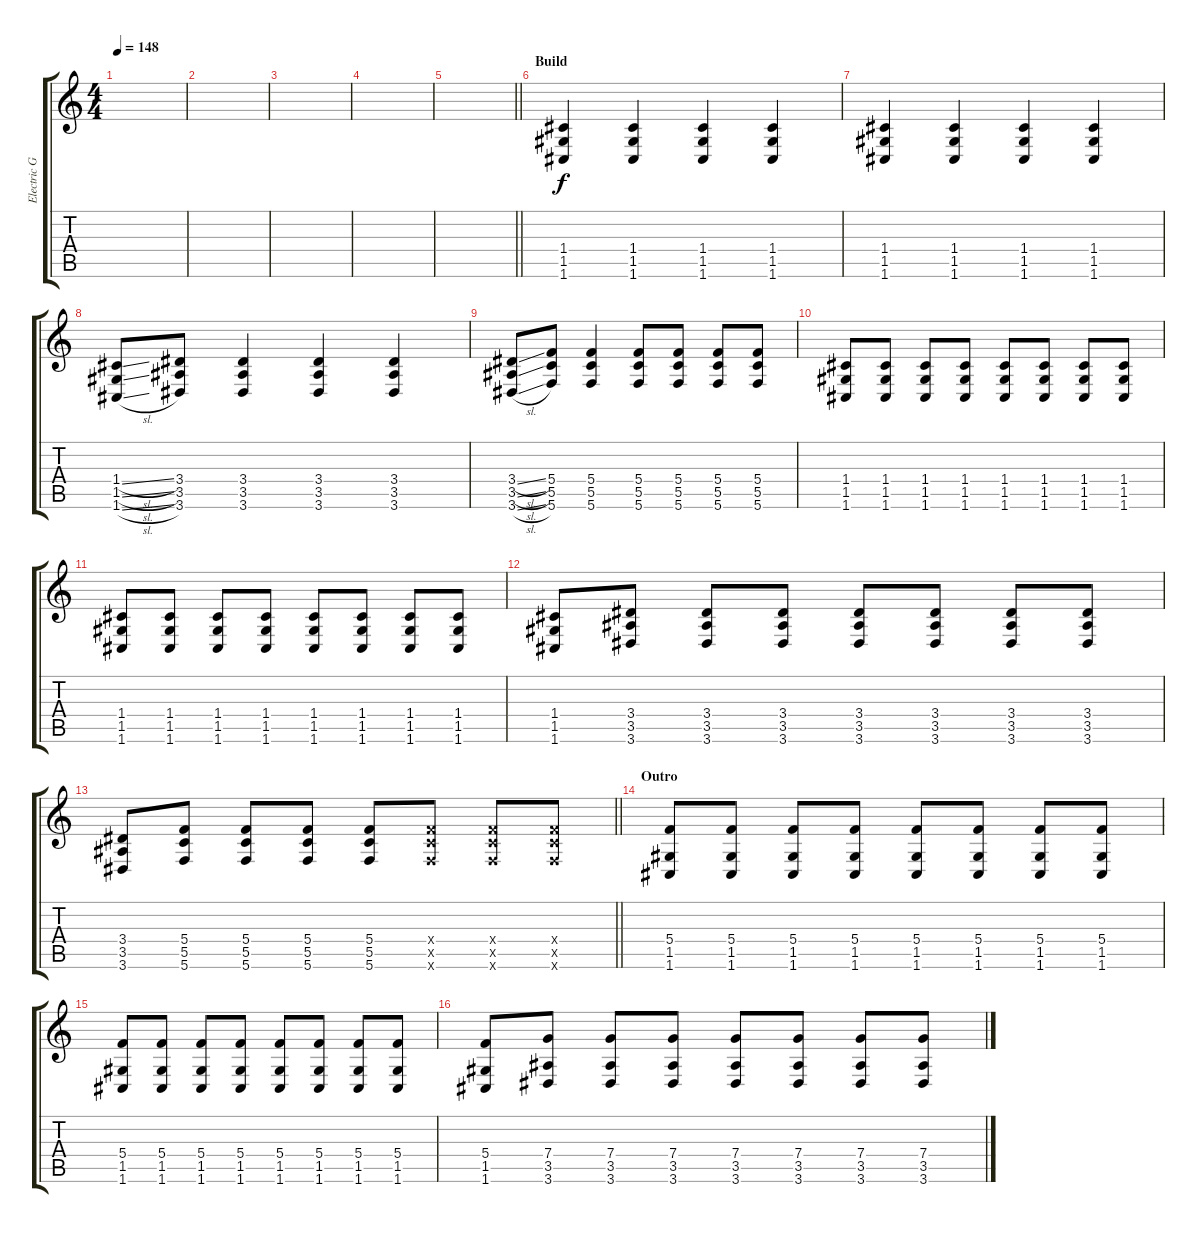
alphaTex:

\track ("Electric Guitar 1" "Electric G") {instrument distortionguitar}
\staff {score tabs}
\tuning (D4 A3 F3 C3 G2 C2) {hide}
\ts (4 4)
\tempo 148
\clef g2
\ks c
|
|
|
|
\barLineRight lightlight
|
\section ("" "Build")
(1.4 1.5 1.6).4{volume 14} (1.4 1.5 1.6).4 (1.4 1.5 1.6).4 (1.4 1.5 1.6).4 |
(1.4 1.5 1.6).4 (1.4 1.5 1.6).4 (1.4 1.5 1.6).4 (1.4 1.5 1.6).4 |
(1.4{sl} 1.5{sl} 1.6{sl}).8 (3.4 3.5 3.6).8 (3.4 3.5 3.6).4 (3.4 3.5 3.6).4 (3.4 3.5 3.6).4 |
(3.4{sl} 3.5{sl} 3.6{sl}).8 (5.4 5.5 5.6).8 (5.4 5.5 5.6).4 (5.4 5.5 5.6).8 (5.4 5.5 5.6).8 (5.4 5.5 5.6).8 (5.4 5.5 5.6).8 |
(1.4 1.5 1.6).8 (1.4 1.5 1.6).8 (1.4 1.5 1.6).8 (1.4 1.5 1.6).8 (1.4 1.5 1.6).8 (1.4 1.5 1.6).8 (1.4 1.5 1.6).8 (1.4 1.5 1.6).8 |
(1.4 1.5 1.6).8 (1.4 1.5 1.6).8 (1.4 1.5 1.6).8 (1.4 1.5 1.6).8 (1.4 1.5 1.6).8 (1.4 1.5 1.6).8 (1.4 1.5 1.6).8 (1.4 1.5 1.6).8 |
(1.4 1.5 1.6).8 (3.4 3.5 3.6).8 (3.4 3.5 3.6).8 (3.4 3.5 3.6).8 (3.4 3.5 3.6).8 (3.4 3.5 3.6).8 (3.4 3.5 3.6).8 (3.4 3.5 3.6).8 |
\barLineRight lightlight
(3.4 3.5 3.6).8 (5.4 5.5 5.6).8 (5.4 5.5 5.6).8 (5.4 5.5 5.6).8 (5.4 5.5 5.6).8 (5.4{x} 5.5{x} 5.6{x}).8 (5.4{x} 5.5{x} 5.6{x}).8 (5.4{x} 5.5{x} 5.6{x}).8 |
\section ("" "Outro")
(5.4 1.5 1.6).8 (5.4 1.5 1.6).8 (5.4 1.5 1.6).8 (5.4 1.5 1.6).8 (5.4 1.5 1.6).8 (5.4 1.5 1.6).8 (5.4 1.5 1.6).8 (5.4 1.5 1.6).8 |
(5.4 1.5 1.6).8 (5.4 1.5 1.6).8 (5.4 1.5 1.6).8 (5.4 1.5 1.6).8 (5.4 1.5 1.6).8 (5.4 1.5 1.6).8 (5.4 1.5 1.6).8 (5.4 1.5 1.6).8 |
(5.4 1.5 1.6).8 (7.4 3.5 3.6).8 (7.4 3.5 3.6).8 (7.4 3.5 3.6).8 (7.4 3.5 3.6).8 (7.4 3.5 3.6).8 (7.4 3.5 3.6).8 (7.4 3.5 3.6).8
